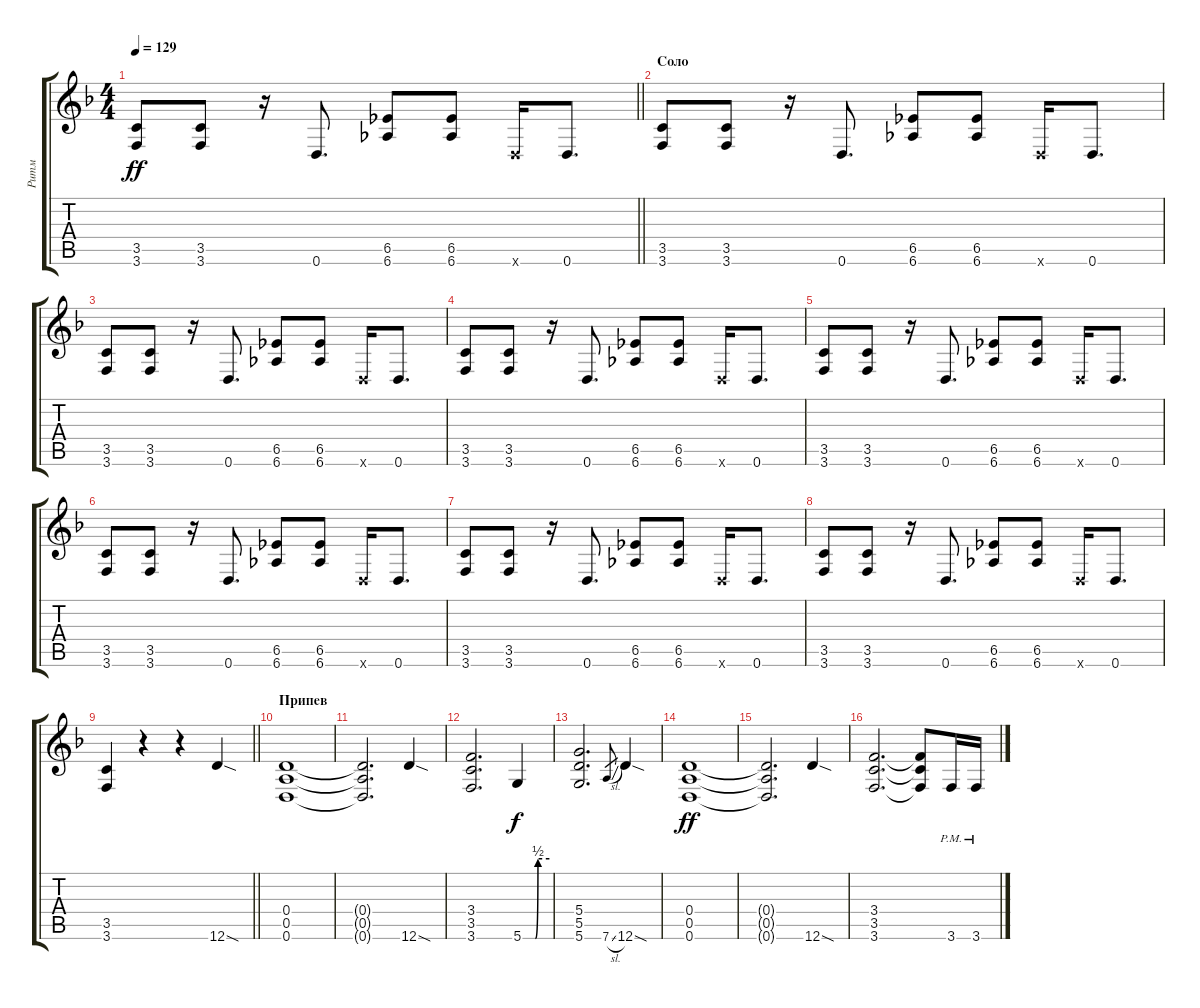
\track ("Ритм" "Ритм") {instrument distortionguitar}
\staff {score tabs}
\tuning (E4 B3 G3 D3 A2 D2) {hide}
\ts (4 4)
\tempo 129
\clef g2
\barLineRight lightlight
\ks dminor
(3.5 3.6).8{dy ff} (3.5 3.6).8 r.16 0.6.8{d} (6.5 6.6).8 (6.5 6.6).8 0.6{x}.16 0.6.8{d} |
\section ("" "Соло")
(3.5 3.6).8 (3.5 3.6).8 r.16 0.6.8{d} (6.5 6.6).8 (6.5 6.6).8 0.6{x}.16 0.6.8{d} |
(3.5 3.6).8 (3.5 3.6).8 r.16 0.6.8{d} (6.5 6.6).8 (6.5 6.6).8 0.6{x}.16 0.6.8{d} |
(3.5 3.6).8 (3.5 3.6).8 r.16 0.6.8{d} (6.5 6.6).8 (6.5 6.6).8 0.6{x}.16 0.6.8{d} |
(3.5 3.6).8 (3.5 3.6).8 r.16 0.6.8{d} (6.5 6.6).8 (6.5 6.6).8 0.6{x}.16 0.6.8{d} |
(3.5 3.6).8 (3.5 3.6).8 r.16 0.6.8{d} (6.5 6.6).8 (6.5 6.6).8 0.6{x}.16 0.6.8{d} |
(3.5 3.6).8 (3.5 3.6).8 r.16 0.6.8{d} (6.5 6.6).8 (6.5 6.6).8 0.6{x}.16 0.6.8{d} |
(3.5 3.6).8 (3.5 3.6).8 r.16 0.6.8{d} (6.5 6.6).8 (6.5 6.6).8 0.6{x}.16 0.6.8{d} |
\barLineRight lightlight
(3.5 3.6).4 r.4 r.4 12.6{sod}.4 |
\section ("" "Припев")
(0.4 0.5 0.6).1 |
(0.4{t} 0.5{t} 0.6{t}).2{d} 12.6{sod}.4 |
(3.4 3.5 3.6).2{d} 5.6{be (custom 0 0 28 0 34 2 60 2)}.4{dy f} |
(5.4 5.5 5.6).2{d} 7.6{sl}.8{gr} 12.6{sod}.4 |
(0.4 0.5 0.6).1{dy ff} |
(0.4{t} 0.5{t} 0.6{t}).2{d} 12.6{sod}.4 |
(3.4 3.5 3.6).2{d} (3.4{t} 3.5{t} 3.6{t}).8 3.6{pm}.16 3.6{pm}.16
